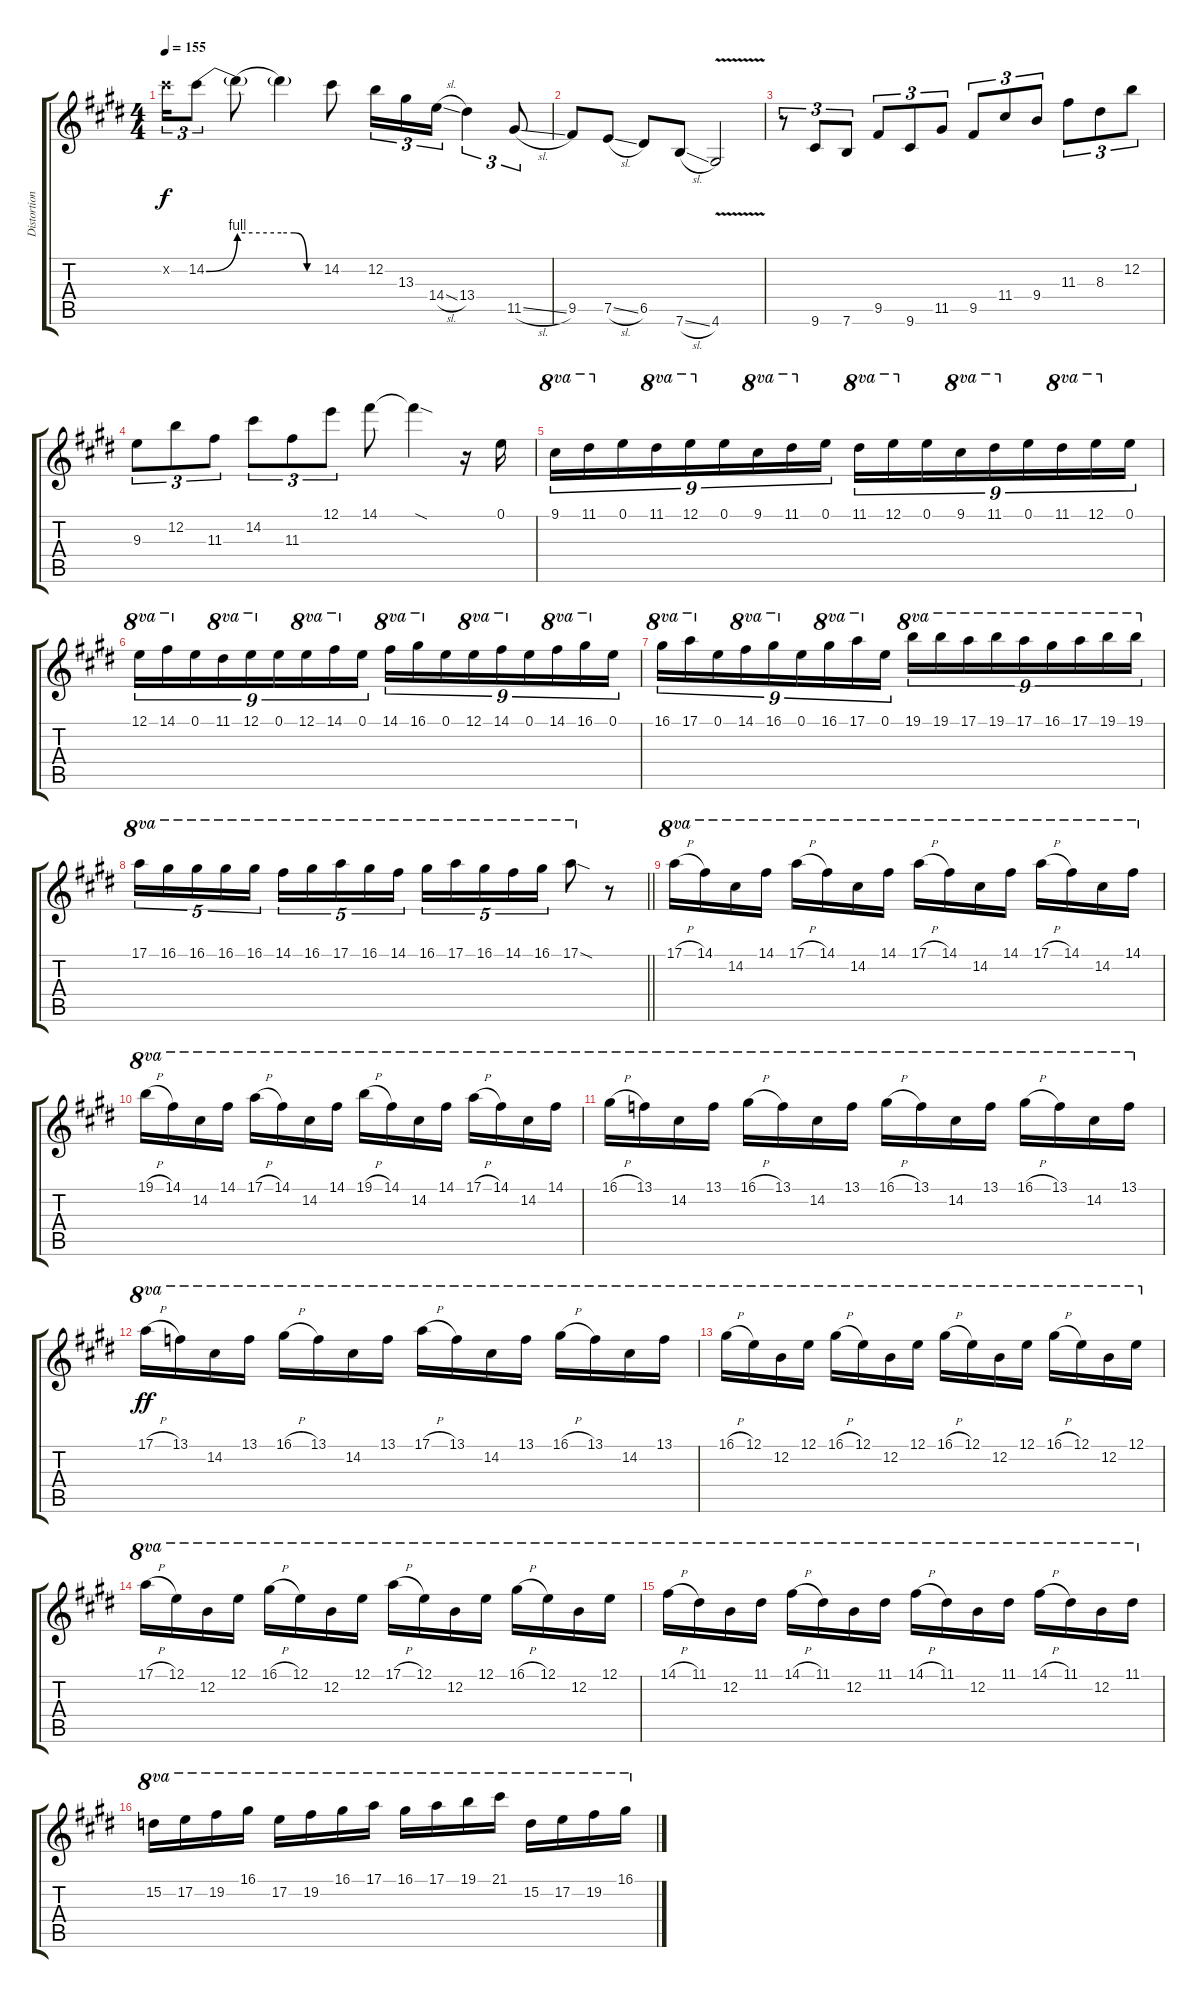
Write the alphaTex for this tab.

\track ("Distortion 1" "Distortion") {instrument distortionguitar}
\staff {score tabs}
\tuning (E4 B3 G3 D3 A2 E2) {hide}
\ts (4 4)
\tempo 155
\clef g2
\ks e
14.2{x}.16{tu (3 2) dy f} 14.2{be (bend 0 0 60 4)}.8{tu (3 2)} 14.2{be (hold 0 4 60 4) t}.8 14.2{be (custom 0 4 20 4 40 0 60 0) t}.4 14.2.8 12.2.16{tu (3 2)} 13.3.16{tu (3 2)} 14.4{sl}.16{tu (3 2)} 13.4.4{tu (3 2)} 11.5{sl}.8{tu (3 2)} |
9.5.8 7.5{sl}.8 6.5.8 7.6{sl}.8 4.6{v}.2 |
r.8{tu (3 2)} 9.6.8{tu (3 2)} 7.6.8{tu (3 2)} 9.5.8{tu (3 2)} 9.6.8{tu (3 2)} 11.5.8{tu (3 2)} 9.5.8{tu (3 2)} 11.4.8{tu (3 2)} 9.4.8{tu (3 2)} 11.3.8{tu (3 2)} 8.3.8{tu (3 2)} 12.2.8{tu (3 2)} |
9.3.8{tu (3 2)} 12.2.8{tu (3 2)} 11.3.8{tu (3 2)} 14.2.8{tu (3 2)} 11.3.8{tu (3 2)} 12.1.8{tu (3 2)} 14.1.8 14.1{sod t}.4 r.16 0.1.16 |
9.1.16{tu (9 8) ot 8va} 11.1.16{tu (9 8) ot 8va} 0.1.16{tu (9 8)} 11.1.16{tu (9 8) ot 8va} 12.1.16{tu (9 8) ot 8va} 0.1.16{tu (9 8)} 9.1.16{tu (9 8) ot 8va} 11.1.16{tu (9 8) ot 8va} 0.1.16{tu (9 8)} 11.1.16{tu (9 8) ot 8va} 12.1.16{tu (9 8) ot 8va} 0.1.16{tu (9 8)} 9.1.16{tu (9 8) ot 8va} 11.1.16{tu (9 8) ot 8va} 0.1.16{tu (9 8)} 11.1.16{tu (9 8) ot 8va} 12.1.16{tu (9 8) ot 8va} 0.1.16{tu (9 8)} |
12.1.16{tu (9 8) ot 8va} 14.1.16{tu (9 8) ot 8va} 0.1.16{tu (9 8)} 11.1.16{tu (9 8) ot 8va} 12.1.16{tu (9 8) ot 8va} 0.1.16{tu (9 8)} 12.1.16{tu (9 8) ot 8va} 14.1.16{tu (9 8) ot 8va} 0.1.16{tu (9 8)} 14.1.16{tu (9 8) ot 8va} 16.1.16{tu (9 8) ot 8va} 0.1.16{tu (9 8)} 12.1.16{tu (9 8) ot 8va} 14.1.16{tu (9 8) ot 8va} 0.1.16{tu (9 8)} 14.1.16{tu (9 8) ot 8va} 16.1.16{tu (9 8) ot 8va} 0.1.16{tu (9 8)} |
16.1.16{tu (9 8) ot 8va} 17.1.16{tu (9 8) ot 8va} 0.1.16{tu (9 8)} 14.1.16{tu (9 8) ot 8va} 16.1.16{tu (9 8) ot 8va} 0.1.16{tu (9 8)} 16.1.16{tu (9 8) ot 8va} 17.1.16{tu (9 8) ot 8va} 0.1.16{tu (9 8)} 19.1.16{tu (9 8) ot 8va} 19.1.16{tu (9 8) ot 8va} 17.1.16{tu (9 8) ot 8va} 19.1.16{tu (9 8) ot 8va} 17.1.16{tu (9 8) ot 8va} 16.1.16{tu (9 8) ot 8va} 17.1.16{tu (9 8) ot 8va} 19.1.16{tu (9 8) ot 8va} 19.1.16{tu (9 8) ot 8va} |
\barLineRight lightlight
17.1.16{tu (5 4) ot 8va} 16.1.16{tu (5 4) ot 8va} 16.1.16{tu (5 4) ot 8va} 16.1.16{tu (5 4) ot 8va} 16.1.16{tu (5 4) ot 8va} 14.1.16{tu (5 4) ot 8va} 16.1.16{tu (5 4) ot 8va} 17.1.16{tu (5 4) ot 8va} 16.1.16{tu (5 4) ot 8va} 14.1.16{tu (5 4) ot 8va} 16.1.16{tu (5 4) ot 8va} 17.1.16{tu (5 4) ot 8va} 16.1.16{tu (5 4) ot 8va} 14.1.16{tu (5 4) ot 8va} 16.1.16{tu (5 4) ot 8va} 17.1{sod}.8{ot 8va} r.8 |
17.1{h}.16{ot 8va} 14.1.16{ot 8va} 14.2.16{ot 8va} 14.1.16{ot 8va} 17.1{h}.16{ot 8va} 14.1.16{ot 8va} 14.2.16{ot 8va} 14.1.16{ot 8va} 17.1{h}.16{ot 8va} 14.1.16{ot 8va} 14.2.16{ot 8va} 14.1.16{ot 8va} 17.1{h}.16{ot 8va} 14.1.16{ot 8va} 14.2.16{ot 8va} 14.1.16{ot 8va} |
19.1{h}.16{ot 8va} 14.1.16{ot 8va} 14.2.16{ot 8va} 14.1.16{ot 8va} 17.1{h}.16{ot 8va} 14.1.16{ot 8va} 14.2.16{ot 8va} 14.1.16{ot 8va} 19.1{h}.16{ot 8va} 14.1.16{ot 8va} 14.2.16{ot 8va} 14.1.16{ot 8va} 17.1{h}.16{ot 8va} 14.1.16{ot 8va} 14.2.16{ot 8va} 14.1.16{ot 8va} |
16.1{h}.16{ot 8va} 13.1.16{ot 8va} 14.2.16{ot 8va} 13.1.16{ot 8va} 16.1{h}.16{ot 8va} 13.1.16{ot 8va} 14.2.16{ot 8va} 13.1.16{ot 8va} 16.1{h}.16{ot 8va} 13.1.16{ot 8va} 14.2.16{ot 8va} 13.1.16{ot 8va} 16.1{h}.16{ot 8va} 13.1.16{ot 8va} 14.2.16{ot 8va} 13.1.16{ot 8va} |
17.1{h}.16{ot 8va dy ff} 13.1.16{ot 8va} 14.2.16{ot 8va} 13.1.16{ot 8va} 16.1{h}.16{ot 8va} 13.1.16{ot 8va} 14.2.16{ot 8va} 13.1.16{ot 8va} 17.1{h}.16{ot 8va} 13.1.16{ot 8va} 14.2.16{ot 8va} 13.1.16{ot 8va} 16.1{h}.16{ot 8va} 13.1.16{ot 8va} 14.2.16{ot 8va} 13.1.16{ot 8va} |
16.1{h}.16{ot 8va} 12.1.16{ot 8va} 12.2.16{ot 8va} 12.1.16{ot 8va} 16.1{h}.16{ot 8va} 12.1.16{ot 8va} 12.2.16{ot 8va} 12.1.16{ot 8va} 16.1{h}.16{ot 8va} 12.1.16{ot 8va} 12.2.16{ot 8va} 12.1.16{ot 8va} 16.1{h}.16{ot 8va} 12.1.16{ot 8va} 12.2.16{ot 8va} 12.1.16{ot 8va} |
17.1{h}.16{ot 8va} 12.1.16{ot 8va} 12.2.16{ot 8va} 12.1.16{ot 8va} 16.1{h}.16{ot 8va} 12.1.16{ot 8va} 12.2.16{ot 8va} 12.1.16{ot 8va} 17.1{h}.16{ot 8va} 12.1.16{ot 8va} 12.2.16{ot 8va} 12.1.16{ot 8va} 16.1{h}.16{ot 8va} 12.1.16{ot 8va} 12.2.16{ot 8va} 12.1.16{ot 8va} |
14.1{h}.16{ot 8va} 11.1.16{ot 8va} 12.2.16{ot 8va} 11.1.16{ot 8va} 14.1{h}.16{ot 8va} 11.1.16{ot 8va} 12.2.16{ot 8va} 11.1.16{ot 8va} 14.1{h}.16{ot 8va} 11.1.16{ot 8va} 12.2.16{ot 8va} 11.1.16{ot 8va} 14.1{h}.16{ot 8va} 11.1.16{ot 8va} 12.2.16{ot 8va} 11.1.16{ot 8va} |
15.2.16{ot 8va} 17.2.16{ot 8va} 19.2.16{ot 8va} 16.1.16{ot 8va} 17.2.16{ot 8va} 19.2.16{ot 8va} 16.1.16{ot 8va} 17.1.16{ot 8va} 16.1.16{ot 8va} 17.1.16{ot 8va} 19.1.16{ot 8va} 21.1.16{ot 8va} 15.2.16{ot 8va} 17.2.16{ot 8va} 19.2.16{ot 8va} 16.1.16{ot 8va}
